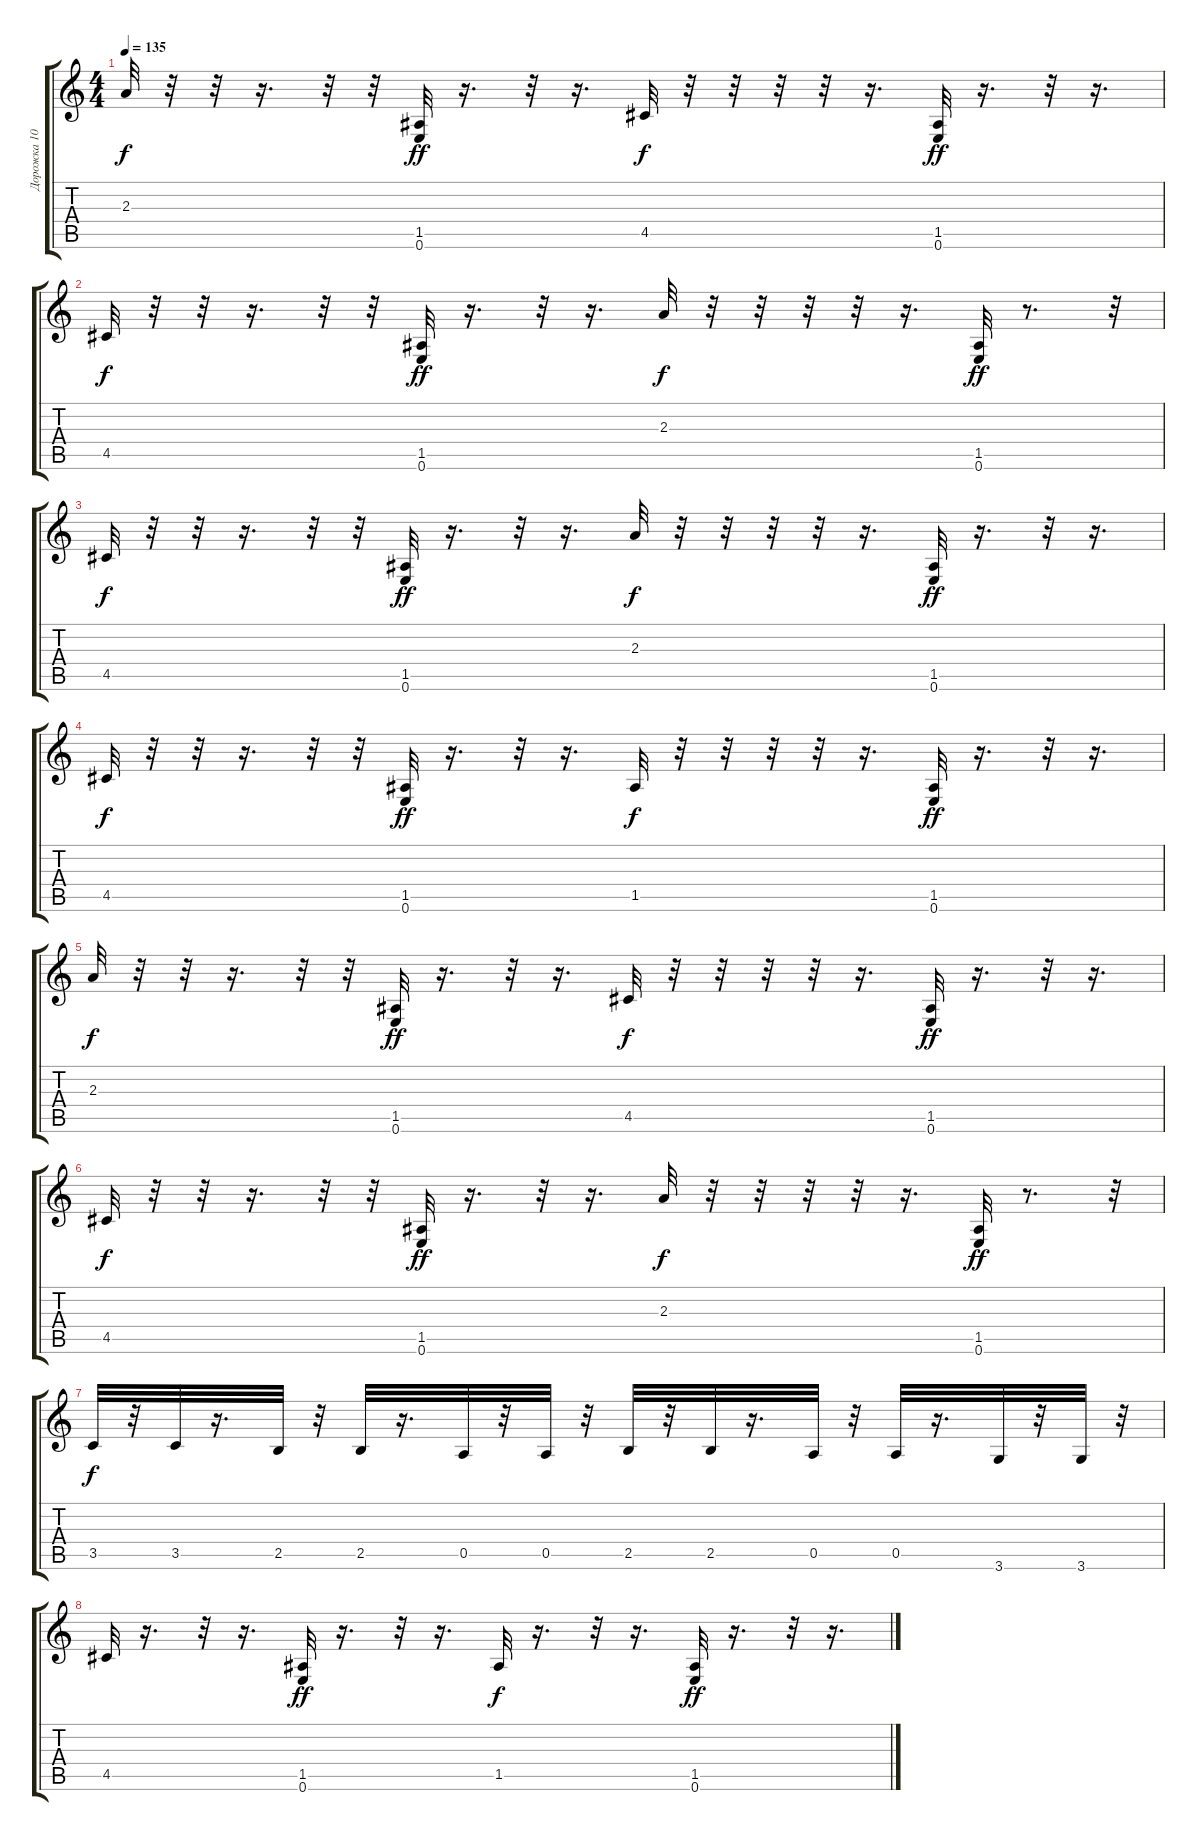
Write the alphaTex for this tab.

\track ("Дорожка 10" "Дорожка 10") {instrument acousticguitarnylon}
\staff {score tabs}
\tuning (E4 B3 G3 D3 A2 E2) {hide}
\ts (4 4)
\tempo 135
\clef g2
\ks c
2.3.32{dy f} r.32 r.32 r.16{d} r.32 r.32 (1.5 0.6).32{dy ff} r.16{d} r.32 r.16{d} 4.5.32{dy f} r.32 r.32 r.32 r.32 r.16{d} (1.5 0.6).32{dy ff} r.16{d} r.32 r.16{d} |
4.5.32{dy f} r.32 r.32 r.16{d} r.32 r.32 (1.5 0.6).32{dy ff} r.16{d} r.32 r.16{d} 2.3.32{dy f} r.32 r.32 r.32 r.32 r.16{d} (1.5 0.6).32{dy ff} r.8{d} r.32 |
4.5.32{dy f} r.32 r.32 r.16{d} r.32 r.32 (1.5 0.6).32{dy ff} r.16{d} r.32 r.16{d} 2.3.32{dy f} r.32 r.32 r.32 r.32 r.16{d} (1.5 0.6).32{dy ff} r.16{d} r.32 r.16{d} |
4.5.32{dy f} r.32 r.32 r.16{d} r.32 r.32 (1.5 0.6).32{dy ff} r.16{d} r.32 r.16{d} 1.5.32{dy f} r.32 r.32 r.32 r.32 r.16{d} (1.5 0.6).32{dy ff} r.16{d} r.32 r.16{d} |
2.3.32{dy f} r.32 r.32 r.16{d} r.32 r.32 (1.5 0.6).32{dy ff} r.16{d} r.32 r.16{d} 4.5.32{dy f} r.32 r.32 r.32 r.32 r.16{d} (1.5 0.6).32{dy ff} r.16{d} r.32 r.16{d} |
4.5.32{dy f} r.32 r.32 r.16{d} r.32 r.32 (1.5 0.6).32{dy ff} r.16{d} r.32 r.16{d} 2.3.32{dy f} r.32 r.32 r.32 r.32 r.16{d} (1.5 0.6).32{dy ff} r.8{d} r.32 |
3.5.32{dy f} r.32 3.5.32 r.16{d} 2.5.32 r.32 2.5.32 r.16{d} 0.5.32 r.32 0.5.32 r.32 2.5.32 r.32 2.5.32 r.16{d} 0.5.32 r.32 0.5.32 r.16{d} 3.6.32 r.32 3.6.32 r.32 |
4.5.32 r.16{d} r.32 r.16{d} (1.5 0.6).32{dy ff} r.16{d} r.32 r.16{d} 1.5.32{dy f} r.16{d} r.32 r.16{d} (1.5 0.6).32{dy ff} r.16{d} r.32 r.16{d}
